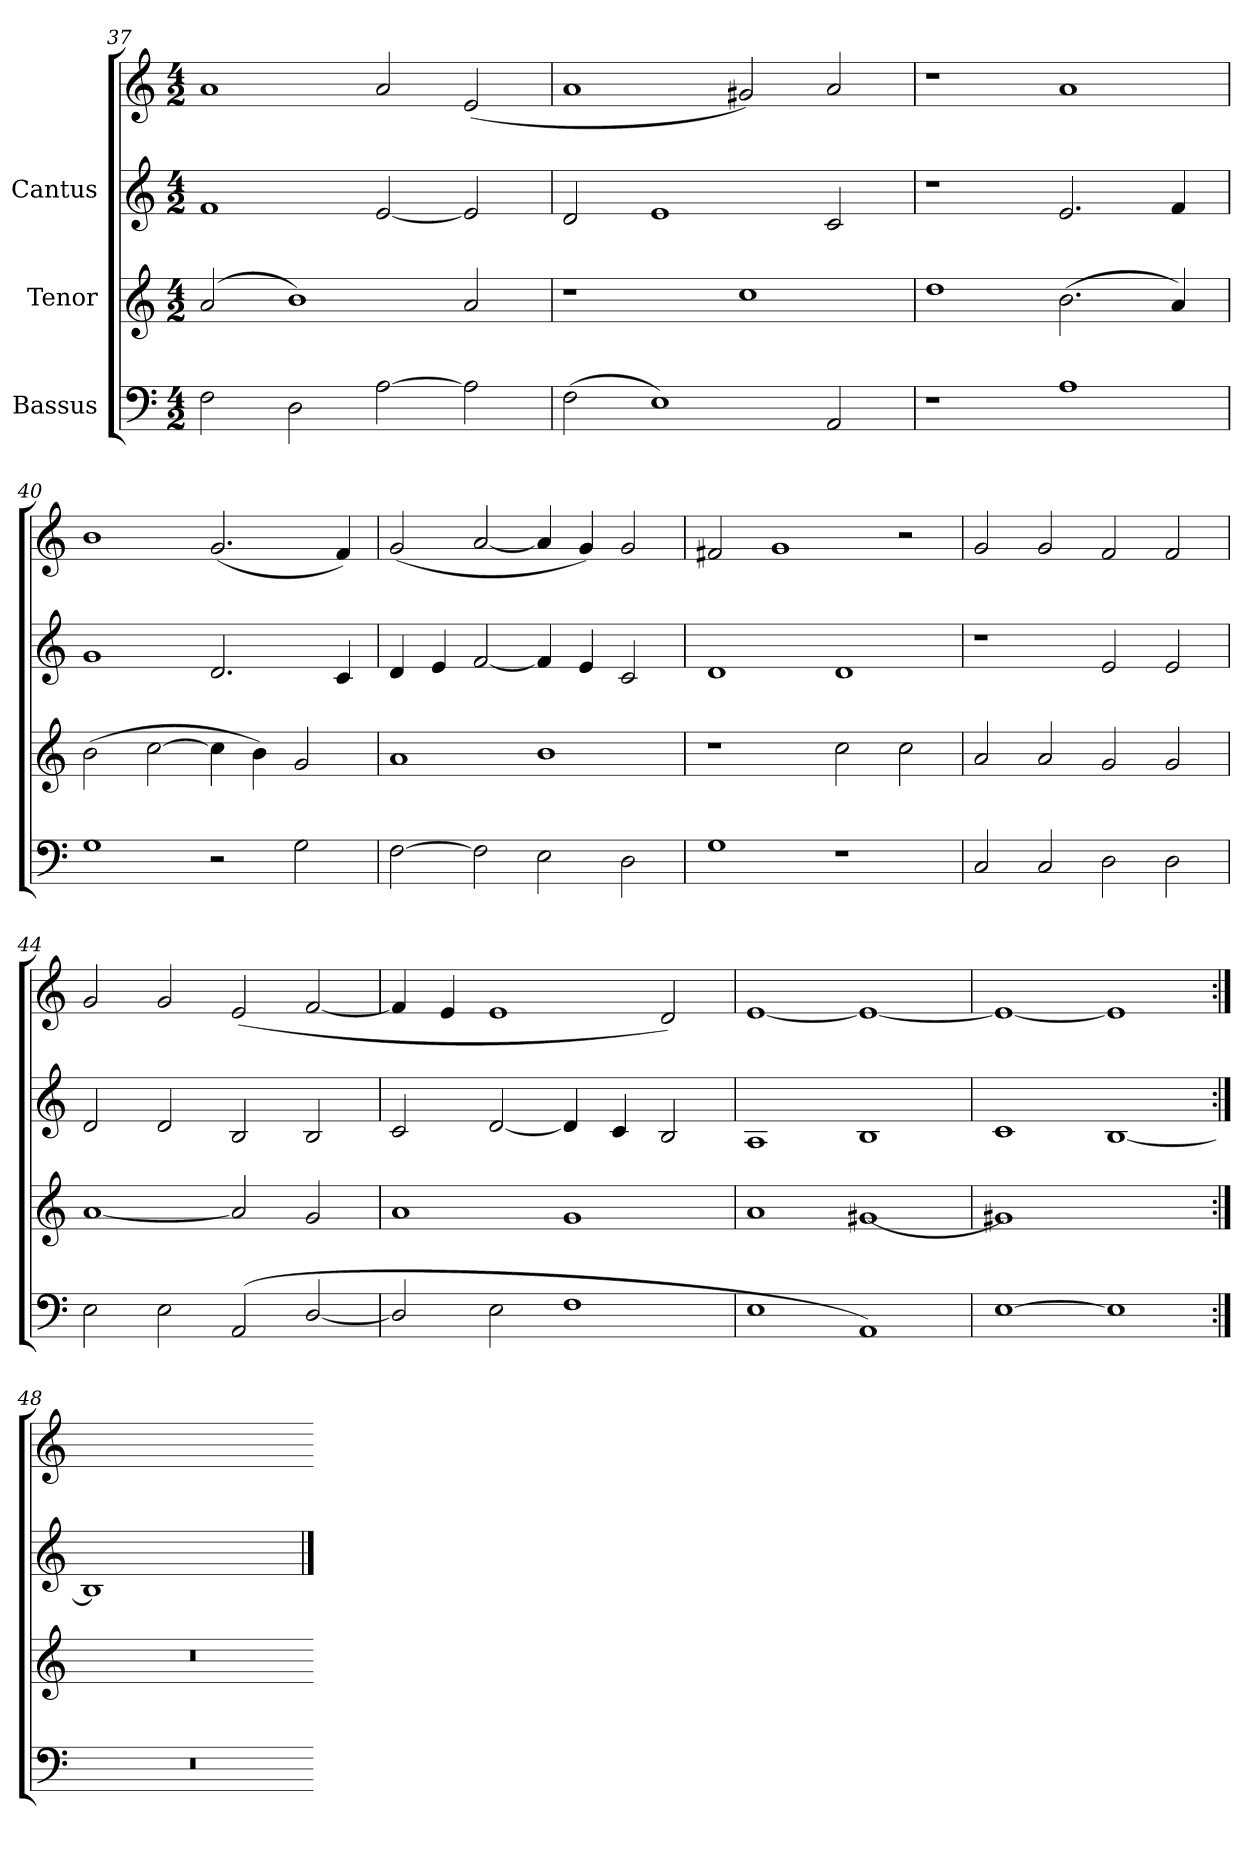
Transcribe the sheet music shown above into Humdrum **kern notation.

**kern	**kern	**kern	**kern
*part3	*part2	*part1	*part1
*staff4	*staff3	*staff2	*staff1
*I"Bassus	*I"Tenor	*I"Cantus	*
*clefF4	*clefG2	*clefG2	*clefG2
*M4/2	*M4/2	*M4/2	*M4/2
=37	=37	=37	=37
2F\	(<2a/	1f	1a
2D\	1b)	.	.
[>2A\	.	[<2e/	2a/
2A\]	2a/	2e/]	(<2e/
=38	=38	=38	=38
(>2F\	1r	2d/	1a
1E)	.	1e	.
.	1cc	.	2g#X/)
2AA/	.	2c/	2a/
=39	=39	=39	=39
1r	1dd	1r	1r
1A	(>2.b\	2.e/	1a
.	4a/)	4f/	.
!!LO:PB:g=z
=40	=40	=40	=40
1G	(>2b\	1g	1b
.	[>2cc\	.	.
2r	4cc\]	2.d/	(<2.g/
.	4b\)	.	.
2G\	2g/	.	.
.	.	4c/	4f/)
=41	=41	=41	=41
[>2F\	1a	4d/	(<2g/
.	.	4e/	.
2F\]	.	[<2f/	[<2a/
2E\	1b	4f/]	4a/]
.	.	4e/	4g/)
2D\	.	2c/	2g/
=42	=42	=42	=42
1G	1r	1d	2f#X/
.	.	.	1g
1r	2cc\	1d	.
.	2cc\	.	2r
=43	=43	=43	=43
2C/	2a/	1r	2g/
2C/	2a/	.	2g/
2D\	2g/	2e/	2f/
2D\	2g/	2e/	2f/
=44	=44	=44	=44
2E\	[<1a	2d/	2g/
2E\	.	2d/	2g/
(<2AA/	2a/]	2B/	(<2e/
[<2D/	2g/	2B/	[<2f/
!!LO:LB:g=z
=45	=45	=45	=45
2D/]	1a	2c/	4f/]
.	.	.	4e/
2E\	.	[<2d/	1e
1F	1g	4d/]	.
.	.	4c/	.
.	.	2B/	2d/)
=46	=46	=46	=46
1E	1a	1A	[<1e
1AA)	[<1g#X	1B	1e_<
=47	=47	=47	=47
[>1E	1g#X]	1c	1e_<
1E]	1ryy	[<1B	1e]
=48:|!	=48:|!	=48:|!	=48:|!
0r	0r	1B]	0ryy
.	.	1ryy	.
=	=	==	==
*-	*-	*-	*-
